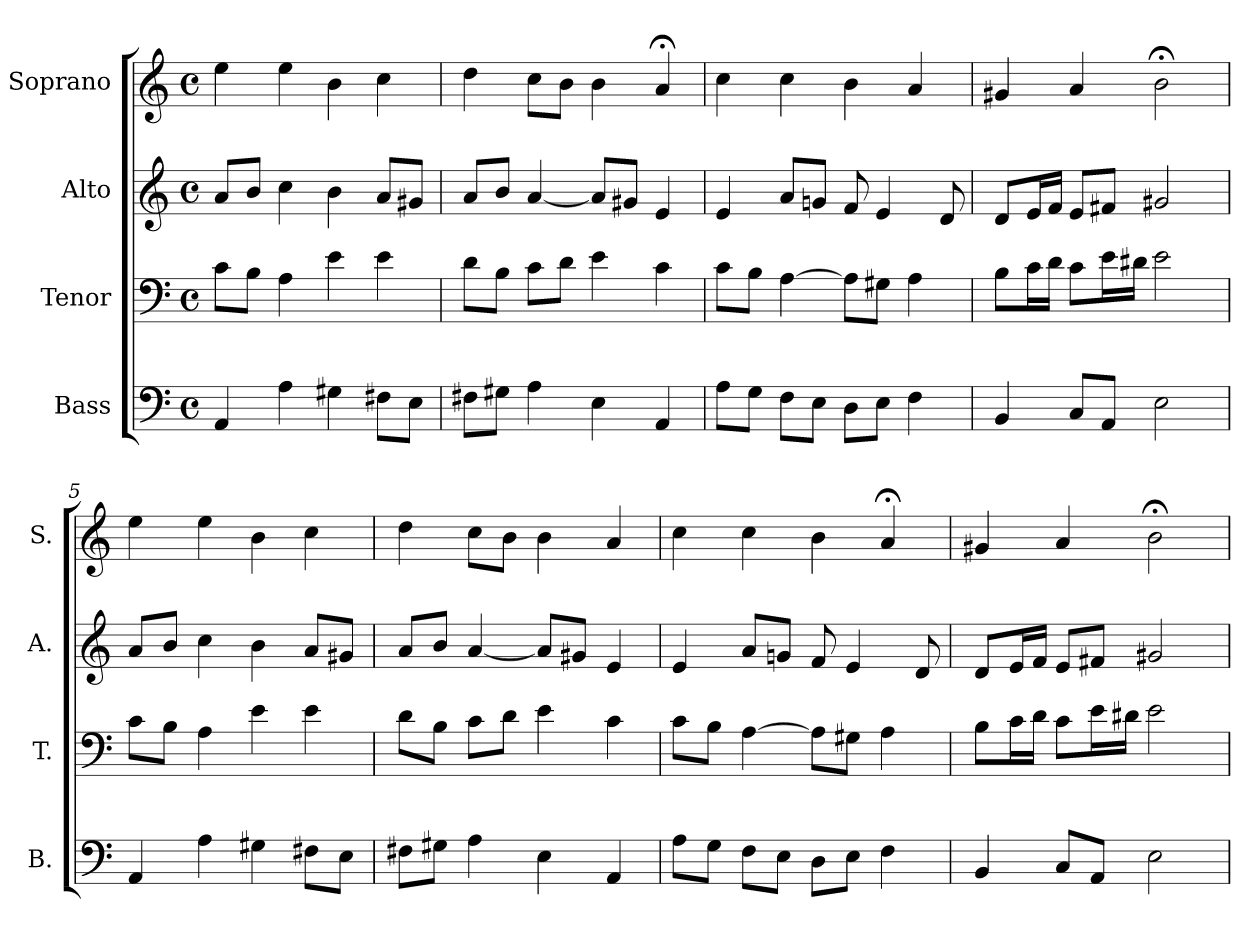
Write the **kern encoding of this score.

**kern	**kern	**kern	**kern
*part4	*part3	*part2	*part1
*staff4	*staff3	*staff2	*staff1
*I"Bass	*I"Tenor	*I"Alto	*I"Soprano
*I'B.	*I'T.	*I'A.	*I'S.
*clefF4	*clefF4	*clefG2	*clefG2
*k[]	*k[]	*k[]	*k[]
*a:	*a:	*a:	*a:
*M4/4	*M4/4	*M4/4	*M4/4
*met(c)	*met(c)	*met(c)	*met(c)
=1	=1	=1	=1
4AA/	8c\L	8a/L	4ee\
.	8B\J	8b/J	.
4A\	4A\	4cc\	4ee\
4G#X\	4e\	4b\	4b\
8F#X\L	4e\	8a/L	4cc\
8E\J	.	8g#X/J	.
=2	=2	=2	=2
8F#X\L	8d\L	8a/L	4dd\
8G#X\J	8B\J	8b/J	.
4A\	8c\L	[4a/	8cc\L
.	8d\J	.	8b\J
4E\	4e\	8a/L]	4b\
.	.	8g#X/J	.
4AA/	4c\	4e/	4a;</
=3	=3	=3	=3
8A\L	8c\L	4e/	4cc\
8G\J	8B\J	.	.
8F\L	[4A\	8a/L	4cc\
8E\J	.	8gn/J	.
8D\L	8A\L]	8f/	4b\
8E\J	8G#X\J	4e/	.
4F\	4A\	.	4a/
.	.	8d/	.
=4	=4	=4	=4
4BB/	8B\L	8d/L	4g#X/
.	16c\L	16e/L	.
.	16d\JJ	16f/JJ	.
8C/L	8c\L	8e/L	4a/
8AA/J	16e\L	8f#X/J	.
.	16d#X\JJ	.	.
2E\	2e\	2g#X/	2b;<\
!!LO:LB:g=z
=5	=5	=5	=5
4AA/	8c\L	8a/L	4ee\
.	8B\J	8b/J	.
4A\	4A\	4cc\	4ee\
4G#X\	4e\	4b\	4b\
8F#X\L	4e\	8a/L	4cc\
8E\J	.	8g#X/J	.
=6	=6	=6	=6
8F#X\L	8d\L	8a/L	4dd\
8G#X\J	8B\J	8b/J	.
4A\	8c\L	[4a/	8cc\L
.	8d\J	.	8b\J
4E\	4e\	8a/L]	4b\
.	.	8g#X/J	.
4AA/	4c\	4e/	4a/
=7	=7	=7	=7
8A\L	8c\L	4e/	4cc\
8G\J	8B\J	.	.
8F\L	[4A\	8a/L	4cc\
8E\J	.	8gn/J	.
8D\L	8A\L]	8f/	4b\
8E\J	8G#X\J	4e/	.
4F\	4A\	.	4a;</
.	.	8d/	.
=8	=8	=8	=8
4BB/	8B\L	8d/L	4g#X/
.	16c\L	16e/L	.
.	16d\JJ	16f/JJ	.
8C/L	8c\L	8e/L	4a/
8AA/J	16e\L	8f#X/J	.
.	16d#X\JJ	.	.
2E\	2e\	2g#X/	2b;<\
=	=	=	=
*-	*-	*-	*-
